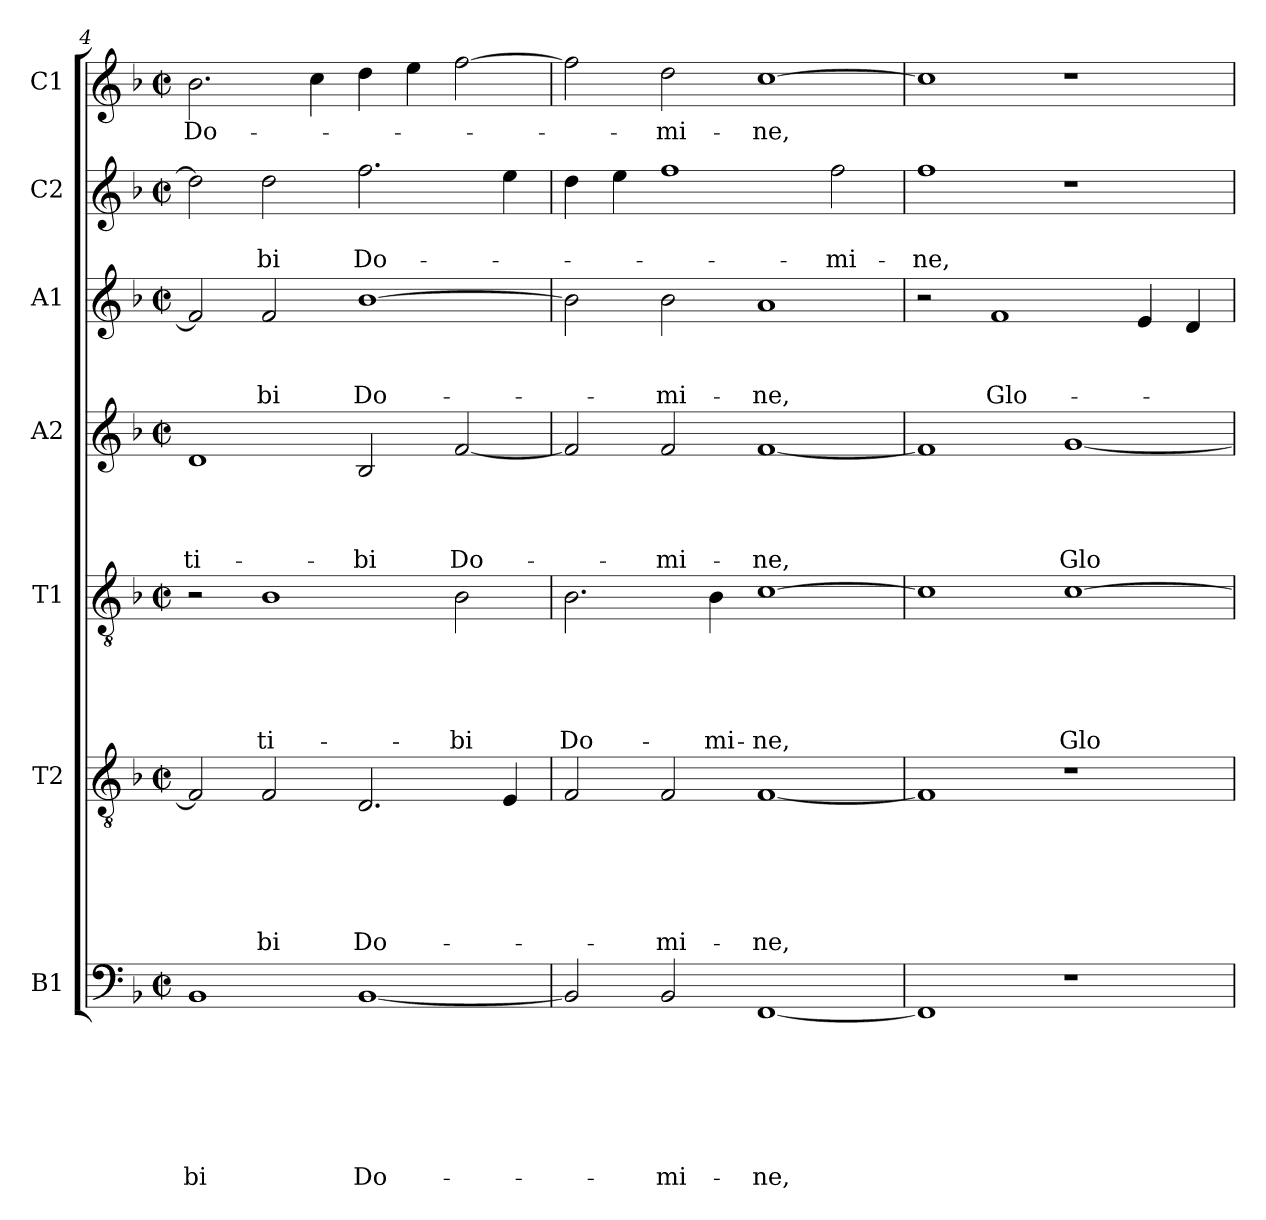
**kern	**text	**text	**text	**text	**text	**text	**text	**kern	**text	**text	**text	**text	**text	**text	**kern	**text	**text	**text	**text	**text	**kern	**text	**text	**text	**text	**kern	**text	**text	**text	**kern	**text	**text	**kern	**text
*part7	*part7	*part7	*part7	*part7	*part7	*part7	*part7	*part6	*part6	*part6	*part6	*part6	*part6	*part6	*part5	*part5	*part5	*part5	*part5	*part5	*part4	*part4	*part4	*part4	*part4	*part3	*part3	*part3	*part3	*part2	*part2	*part2	*part1	*part1
*staff7	*staff7	*staff7	*staff7	*staff7	*staff7	*staff7	*staff7	*staff6	*staff6	*staff6	*staff6	*staff6	*staff6	*staff6	*staff5	*staff5	*staff5	*staff5	*staff5	*staff5	*staff4	*staff4	*staff4	*staff4	*staff4	*staff3	*staff3	*staff3	*staff3	*staff2	*staff2	*staff2	*staff1	*staff1
*I"B1	*	*	*	*	*	*	*	*I"T2	*	*	*	*	*	*	*I"T1	*	*	*	*	*	*I"A2	*	*	*	*	*I"A1	*	*	*	*I"C2	*	*	*I"C1	*
*clefF4	*	*	*	*	*	*	*	*clefGv2	*	*	*	*	*	*	*clefGv2	*	*	*	*	*	*clefG2	*	*	*	*	*clefG2	*	*	*	*clefG2	*	*	*clefG2	*
*k[b-]	*	*	*	*	*	*	*	*k[b-]	*	*	*	*	*	*	*k[b-]	*	*	*	*	*	*k[b-]	*	*	*	*	*k[b-]	*	*	*	*k[b-]	*	*	*k[b-]	*
*F:	*	*	*	*	*	*	*	*F:	*	*	*	*	*	*	*F:	*	*	*	*	*	*F:	*	*	*	*	*F:	*	*	*	*F:	*	*	*F:	*
*M2/2	*	*	*	*	*	*	*	*M2/2	*	*	*	*	*	*	*M2/2	*	*	*	*	*	*M2/2	*	*	*	*	*M2/2	*	*	*	*M2/2	*	*	*M2/2	*
*met(c|)	*	*	*	*	*	*	*	*met(c|)	*	*	*	*	*	*	*met(c|)	*	*	*	*	*	*met(c|)	*	*	*	*	*met(c|)	*	*	*	*met(c|)	*	*	*met(c|)	*
=4	=4	=4	=4	=4	=4	=4	=4	=4	=4	=4	=4	=4	=4	=4	=4	=4	=4	=4	=4	=4	=4	=4	=4	=4	=4	=4	=4	=4	=4	=4	=4	=4	=4	=4
!	!	!	!	!	!	!	!LO:LY:b	!	!	!	!	!	!	!	!	!	!	!	!	!	!	!	!	!	!LO:LY:b	!	!	!	!	!	!	!	!	!LO:LY:b
1BB-	.	.	.	.	.	.	-bi	2F/]	.	.	.	.	.	.	2r	.	.	.	.	.	1d	.	.	.	ti-	2f/]	.	.	.	2dd\]	.	.	2.b-\	Do-
!	!	!	!	!	!	!	!	!	!	!	!	!	!	!LO:LY:b	!	!	!	!	!	!LO:LY:b	!	!	!	!	!	!	!	!	!LO:LY:b	!	!	!LO:LY:b	!	!
.	.	.	.	.	.	.	.	2F/	.	.	.	.	.	-bi	1B-	.	.	.	.	ti-	.	.	.	.	.	2f/	.	.	-bi	2dd\	.	-bi	.	.
.	.	.	.	.	.	.	.	.	.	.	.	.	.	.	.	.	.	.	.	.	.	.	.	.	.	.	.	.	.	.	.	.	4cc\	.
!	!	!	!	!	!	!	!LO:LY:b	!	!	!	!	!	!	!LO:LY:b	!	!	!	!	!	!	!	!	!	!	!LO:LY:b	!	!	!	!LO:LY:b	!	!	!LO:LY:b	!	!
[1BB-	.	.	.	.	.	.	Do-	2.D/	.	.	.	.	.	Do-	.	.	.	.	.	.	2B-/	.	.	.	-bi	[1b-	.	.	Do-	2.ff\	.	Do-	4dd\	.
.	.	.	.	.	.	.	.	.	.	.	.	.	.	.	.	.	.	.	.	.	.	.	.	.	.	.	.	.	.	.	.	.	4ee\	.
!	!	!	!	!	!	!	!	!	!	!	!	!	!	!	!	!	!	!	!	!LO:LY:b	!	!	!	!	!LO:LY:b	!	!	!	!	!	!	!	!	!
.	.	.	.	.	.	.	.	.	.	.	.	.	.	.	2B-\	.	.	.	.	-bi	[2f/	.	.	.	Do-	.	.	.	.	.	.	.	[2ff\	.
.	.	.	.	.	.	.	.	4E/	.	.	.	.	.	.	.	.	.	.	.	.	.	.	.	.	.	.	.	.	.	4ee\	.	.	.	.
=5	=5	=5	=5	=5	=5	=5	=5	=5	=5	=5	=5	=5	=5	=5	=5	=5	=5	=5	=5	=5	=5	=5	=5	=5	=5	=5	=5	=5	=5	=5	=5	=5	=5	=5
!	!	!	!	!	!	!	!	!	!	!	!	!	!	!	!	!	!	!	!	!LO:LY:b	!	!	!	!	!	!	!	!	!	!	!	!	!	!
2BB-/]	.	.	.	.	.	.	.	2F/	.	.	.	.	.	.	2.B-\	.	.	.	.	Do-	2f/]	.	.	.	.	2b-\]	.	.	.	4dd\	.	.	2ff\]	.
.	.	.	.	.	.	.	.	.	.	.	.	.	.	.	.	.	.	.	.	.	.	.	.	.	.	.	.	.	.	4ee\	.	.	.	.
!	!	!	!	!	!	!	!LO:LY:b	!	!	!	!	!	!	!LO:LY:b	!	!	!	!	!	!	!	!	!	!	!LO:LY:b	!	!	!	!LO:LY:b	!	!	!	!	!LO:LY:b
2BB-/	.	.	.	.	.	.	-mi-	2F/	.	.	.	.	.	-mi-	.	.	.	.	.	.	2f/	.	.	.	-mi-	2b-\	.	.	-mi-	1ff	.	.	2dd\	-mi-
!	!	!	!	!	!	!	!	!	!	!	!	!	!	!	!	!	!	!	!	!LO:LY:b	!	!	!	!	!	!	!	!	!	!	!	!	!	!
.	.	.	.	.	.	.	.	.	.	.	.	.	.	.	4B-\	.	.	.	.	-mi-	.	.	.	.	.	.	.	.	.	.	.	.	.	.
!	!	!	!	!	!	!	!LO:LY:b	!	!	!	!	!	!	!LO:LY:b	!	!	!	!	!	!LO:LY:b	!	!	!	!	!LO:LY:b	!	!	!	!LO:LY:b	!	!	!	!	!LO:LY:b
[1FF	.	.	.	.	.	.	-ne,	[1F	.	.	.	.	.	-ne,	[1c	.	.	.	.	-ne,	[1f	.	.	.	-ne,	1a	.	.	-ne,	.	.	.	[1cc	-ne,
!	!	!	!	!	!	!	!	!	!	!	!	!	!	!	!	!	!	!	!	!	!	!	!	!	!	!	!	!	!	!	!	!LO:LY:b	!	!
.	.	.	.	.	.	.	.	.	.	.	.	.	.	.	.	.	.	.	.	.	.	.	.	.	.	.	.	.	.	2ff\	.	-mi-	.	.
=6	=6	=6	=6	=6	=6	=6	=6	=6	=6	=6	=6	=6	=6	=6	=6	=6	=6	=6	=6	=6	=6	=6	=6	=6	=6	=6	=6	=6	=6	=6	=6	=6	=6	=6
!	!	!	!	!	!	!	!	!	!	!	!	!	!	!	!	!	!	!	!	!	!	!	!	!	!	!	!	!	!	!	!	!LO:LY:b	!	!
1FF]	.	.	.	.	.	.	.	1F]	.	.	.	.	.	.	1c]	.	.	.	.	.	1f]	.	.	.	.	2r	.	.	.	1ff	.	-ne,	1cc]	.
!	!	!	!	!	!	!	!	!	!	!	!	!	!	!	!	!	!	!	!	!	!	!	!	!	!	!	!	!	!LO:LY:b	!	!	!	!	!
.	.	.	.	.	.	.	.	.	.	.	.	.	.	.	.	.	.	.	.	.	.	.	.	.	.	1f	.	.	Glo-	.	.	.	.	.
!	!	!	!	!	!	!	!	!	!	!	!	!	!	!	!	!	!	!	!	!LO:LY:b	!	!	!	!	!LO:LY:b	!	!	!	!	!	!	!	!	!
1r	.	.	.	.	.	.	.	1r	.	.	.	.	.	.	[1c	.	.	.	.	Glo-	[1g	.	.	.	Glo-	.	.	.	.	1r	.	.	1r	.
.	.	.	.	.	.	.	.	.	.	.	.	.	.	.	.	.	.	.	.	.	.	.	.	.	.	4e/	.	.	.	.	.	.	.	.
.	.	.	.	.	.	.	.	.	.	.	.	.	.	.	.	.	.	.	.	.	.	.	.	.	.	4d/	.	.	.	.	.	.	.	.
=	=	=	=	=	=	=	=	=	=	=	=	=	=	=	=	=	=	=	=	=	=	=	=	=	=	=	=	=	=	=	=	=	=	=
*-	*-	*-	*-	*-	*-	*-	*-	*-	*-	*-	*-	*-	*-	*-	*-	*-	*-	*-	*-	*-	*-	*-	*-	*-	*-	*-	*-	*-	*-	*-	*-	*-	*-	*-
